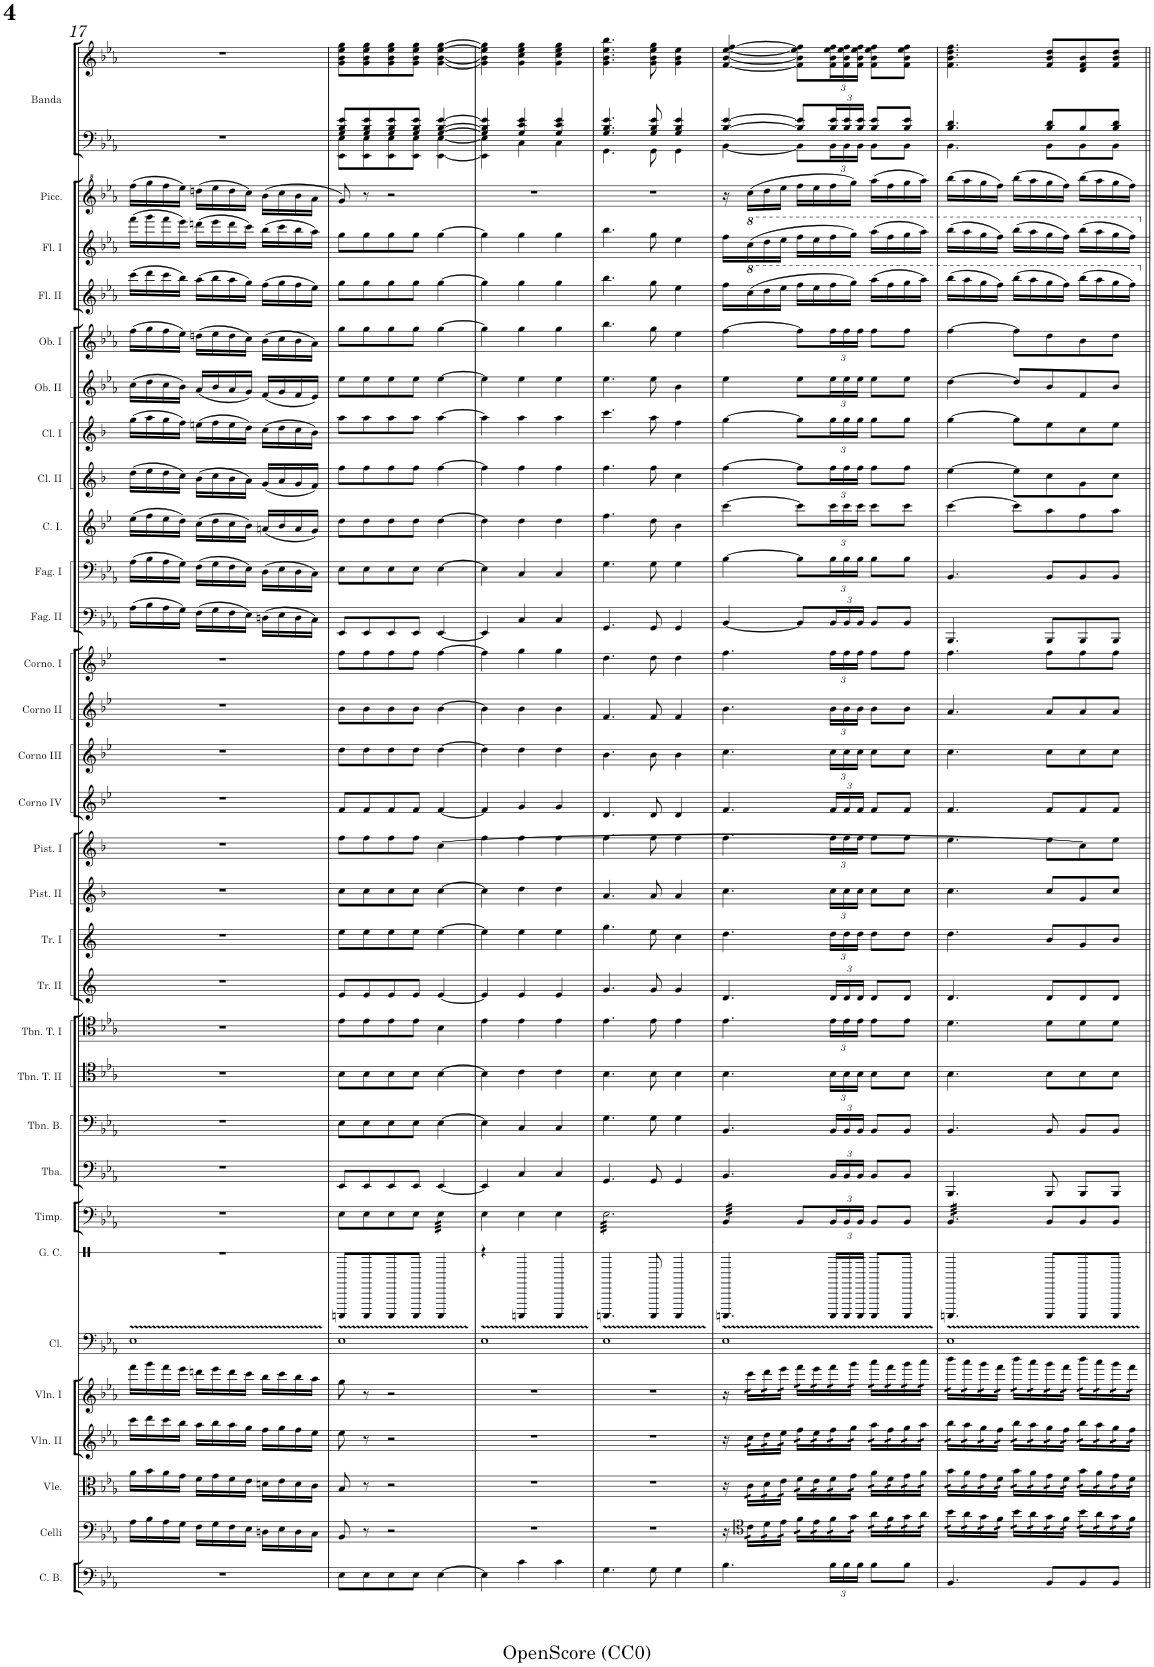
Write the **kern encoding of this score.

**kern	**kern	**kern	**kern	**kern	**kern	**kern	**kern	**kern	**kern	**kern	**kern	**kern	**kern	**kern	**kern	**kern	**kern	**kern	**kern	**kern	**kern	**kern	**kern	**kern	**kern	**kern	**kern	**kern	**kern	**kern	**kern
*part31	*part30	*part29	*part28	*part27	*part26	*part25	*part24	*part23	*part22	*part21	*part20	*part19	*part18	*part17	*part16	*part15	*part14	*part13	*part12	*part11	*part10	*part9	*part8	*part7	*part6	*part5	*part4	*part3	*part2	*part1	*part1
*staff32	*staff31	*staff30	*staff29	*staff28	*staff27	*staff26	*staff25	*staff24	*staff23	*staff22	*staff21	*staff20	*staff19	*staff18	*staff17	*staff16	*staff15	*staff14	*staff13	*staff12	*staff11	*staff10	*staff9	*staff8	*staff7	*staff6	*staff5	*staff4	*staff3	*staff2	*staff1
*I"C. Bassi	*I"Celli	*I"Viole	*I"Violini II	*I"Violini I	*I"Cloches	*I"Gran Cassa	*I"Timpani G. B. Eb.	*I"Tuba	*I"Trombone Basso	*I"Trombone Tenore II	*I"Trombone Tenore I	*I"Trombe Eb II	*I"Trombe Eb I	*I"Pist. Bb II	*I"Pist. Bb I	*I"Corno in F IV	*I"Corno in F III	*I"Corno in F II	*I"Corno in F I	*I"Fagotto II	*I"Fagotto I	*I"Corno Inglese	*I"Clarinetto in Bb II	*I"Clarinetto in Bb I	*I"Oboi II	*I"Oboi I	*I"Flauto II	*I"Flauto I	*I"Piccolo	*I"Banda (ad libitum)	*
*I'C. B.	*I'Celli	*I'Vle.	*I'Vln. II	*I'Vln. I	*I'Cl.	*I'G. C.	*I'Timp.	*I'Tba.	*I'Tbn. B.	*I'Tbn. T. II	*I'Tbn. T. I	*I'Tr. II	*I'Tr. I	*I'Pist. II	*I'Pist. I	*I'Corno IV	*I'Corno III	*I'Corno II	*I'Corno. I	*I'Fag. II	*I'Fag. I	*I'C. I.	*I'Cl. II	*I'Cl. I	*I'Ob. II	*I'Ob. I	*I'Fl. II	*I'Fl. I	*I'Picc.	*I'Banda	*
!!LO:PB:g=z
*clefF4	*clefF4	*clefC3	*clefG2	*clefG2	*clefF4	*clefX	*clefF4	*clefF4	*clefF4	*clefC4	*clefC4	*clefG2	*clefG2	*clefG2	*clefG2	*clefG2	*clefG2	*clefG2	*clefG2	*clefF4	*clefF4	*clefG2	*clefG2	*clefG2	*clefG2	*clefG2	*clefG2	*clefG2	*clefG^2	*clefF4	*clefG2
*Trd7c12	*	*	*	*	*Trd-14c-24	*	*	*	*	*	*	*Trd-2c-3	*Trd-2c-3	*Trd1c2	*Trd1c2	*Trd4c7	*Trd4c7	*Trd4c7	*Trd4c7	*	*	*Trd4c7	*Trd1c2	*Trd1c2	*	*	*	*	*Trd-7c-12	*	*
*k[b-e-a-]	*k[b-e-a-]	*k[b-e-a-]	*k[b-e-a-]	*k[b-e-a-]	*k[b-e-a-]	*k[b-e-a-]	*k[b-e-a-]	*k[b-e-a-]	*k[b-e-a-]	*k[b-e-a-]	*k[b-e-a-]	*k[]	*k[]	*k[b-]	*k[b-]	*k[b-e-]	*k[b-e-]	*k[b-e-]	*k[b-e-]	*k[b-e-a-]	*k[b-e-a-]	*k[b-e-]	*k[b-]	*k[b-]	*k[b-e-a-]	*k[b-e-a-]	*k[b-e-a-]	*k[b-e-a-]	*k[b-e-a-]	*k[b-e-a-]	*k[b-e-a-]
*M3/4	*M3/4	*M3/4	*M3/4	*M3/4	*M3/4	*M3/4	*M3/4	*M3/4	*M3/4	*M3/4	*M3/4	*M3/4	*M3/4	*M3/4	*M3/4	*M3/4	*M3/4	*M3/4	*M3/4	*M3/4	*M3/4	*M3/4	*M3/4	*M3/4	*M3/4	*M3/4	*M3/4	*M3/4	*M3/4	*M3/4	*M3/4
=17	=17	=17	=17	=17	=17	=17	=17	=17	=17	=17	=17	=17	=17	=17	=17	=17	=17	=17	=17	=17	=17	=17	=17	=17	=17	=17	=17	=17	=17	=17	=17
2.r	16A-\LL	16a-\LL	16ccc\LL	16fff\LL	4%3E-	2.r	2.r	2.r	2.r	2.r	2.r	2.r	2.r	2.r	2.r	2.r	2.r	2.r	2.r	(16A-\LL	(16A-\LL	(16ee-\LL	(16dd\LL	(16gg\LL	(16cc\LL	(16ff\LL	(16ccc\LL	(16fff\LL	(16fff\LL	2.r	2.r
.	16B-\	16b-\	16ddd\	16ggg\	.	.	.	.	.	.	.	.	.	.	.	.	.	.	.	16B-\	16B-\	16ff\	16ee\	16aa\	16dd\	16gg\	16ddd\	16ggg\	16ggg\	.	.
.	16A-\	16a-\	16ccc\	16fff\	.	.	.	.	.	.	.	.	.	.	.	.	.	.	.	16A-\	16A-\	16ee-\	16dd\	16gg\	16cc\	16ff\	16ccc\	16fff\	16fff\	.	.
.	16G\JJ	16g\JJ	16bb-\JJ	16eee-\JJ	.	.	.	.	.	.	.	.	.	.	.	.	.	.	.	16G\JJ)	16G\JJ)	16dd\JJ)	16cc\JJ)	16ff\JJ)	16b-\JJ)	16ee-\JJ)	16bb-\JJ)	16eee-\JJ)	16eee-\JJ)	.	.
.	16F\LL	16f\LL	16aa-\LL	16dddn\LL	.	.	.	.	.	.	.	.	.	.	.	.	.	.	.	(16F\LL	(16F\LL	(16cc\LL	(16b-\LL	(16een\LL	(16a-/LL	(16ddn\LL	(16aa-\LL	(16dddn\LL	(16dddn\LL	.	.
.	16G\	16g\	16bb-\	16eee-\	.	.	.	.	.	.	.	.	.	.	.	.	.	.	.	16G\	16G\	16dd\	16cc\	16ff\	16b-/	16ee-\	16bb-\	16eee-\	16eee-\	.	.
.	16F\	16f\	16aa-\	16ddd\	.	.	.	.	.	.	.	.	.	.	.	.	.	.	.	16F\	16F\	16cc\	16b-\	16ee\	16a-/	16dd\	16aa-\	16ddd\	16ddd\	.	.
.	16E-\JJ	16e-\JJ	16gg\JJ	16ccc\JJ	.	.	.	.	.	.	.	.	.	.	.	.	.	.	.	16E-\JJ)	16E-\JJ)	16b-\JJ)	16a\JJ)	16dd\JJ)	16g/JJ)	16cc\JJ)	16gg\JJ)	16ccc\JJ)	16ccc\JJ)	.	.
.	16Dn\LL	16dn\LL	16ff\LL	16bb-\LL	.	.	.	.	.	.	.	.	.	.	.	.	.	.	.	(16Dn\LL	(16D\LL	(16an/LL	(16g/LL	(16cc\LL	(16f/LL	(16b-\LL	(16ff\LL	(16bb-\LL	(16bb-\LL	.	.
.	16E-\	16e-\	16gg\	16ccc\	.	.	.	.	.	.	.	.	.	.	.	.	.	.	.	16E-\	16E-\	16b-/	16a/	16dd\	16g/	16cc\	16gg\	16ccc\	16ccc\	.	.
.	16D\	16d\	16ff\	16bb-\	.	.	.	.	.	.	.	.	.	.	.	.	.	.	.	16D\	16D\	16a/	16g/	16cc\	16f/	16b-\	16ff\	16bb-\	16bb-\	.	.
.	16C\JJ	16c\JJ	16ee-\JJ	16aa-\JJ	.	.	.	.	.	.	.	.	.	.	.	.	.	.	.	16C\JJ)	16C\JJ)	16g/JJ)	16f/JJ)	16b-\JJ)	16e-/JJ)	16a-\JJ)	16ee-\JJ)	16aa-\JJ)	16aa-\JJ	.	.
=18	=18	=18	=18	=18	=18	=18	=18	=18	=18	=18	=18	=18	=18	=18	=18	=18	=18	=18	=18	=18	=18	=18	=18	=18	=18	=18	=18	=18	=18	=18	=18
*	*	*	*	*	*	*	*	*	*	*	*	*	*	*	*	*	*	*	*	*	*	*	*	*	*	*	*	*	*	*^	*
8E-\L	8BB-/	8B-/	8ee-\	8gg\	4%3E-	8BBBn/L	8E-\L	8EE-/L	8E-\L	8B-\L	8e-\L	8e/L	8ee\L	8cc\L	8ff\L	8f/L	8dd\L	8b-\L	8ff\L	8EE-/L	8E-\L	8dd\L	8ff\L	8aa\L	8ee-\L	8gg\L	8gg\L	8gg\L	8gg/)	8G/ 8B-/ 8e-/L	8EE-\ 8E-\L	8g\ 8b-\ 8ee-\ 8gg\L
8E-\	8r	8r	8r	8r	.	8BBB/	8E-\	8EE-/	8E-\	8B-\	8e-\	8e/	8ee\	8cc\	8ff\	8f/	8dd\	8b-\	8ff\	8EE-/	8E-\	8dd\	8ff\	8aa\	8ee-\	8gg\	8gg\	8gg\	8r	8G/ 8B-/ 8e-/	8EE-\ 8E-\	8g\ 8b-\ 8ee-\ 8gg\
8E-\	2r	2r	2r	2r	.	8BBB/	8E-\	8EE-/	8E-\	8B-\	8e-\	8e/	8ee\	8cc\	8ff\	8f/	8dd\	8b-\	8ff\	8EE-/	8E-\	8dd\	8ff\	8aa\	8ee-\	8gg\	8gg\	8gg\	2r	8G/ 8B-/ 8e-/	8EE-\ 8E-\	8g\ 8b-\ 8ee-\ 8gg\
8E-\J	.	.	.	.	.	8BBB/J	8E-\J	8EE-/J	8E-\J	8B-\J	8e-\J	8e/J	8ee\J	8cc\J	8ff\J	8f/J	8dd\J	8b-\J	8ff\J	8EE-/J	8E-\J	8dd\J	8ff\J	8aa\J	8ee-\J	8gg\J	8gg\J	8gg\J	.	8G/ 8B-/ 8e-/J	8EE-\ 8E-\J	8g\ 8b-\ 8ee-\ 8gg\J
*	*	*	*	*	*	*	*tremolo	*	*	*	*	*	*	*	*	*	*	*	*	*	*	*	*	*	*	*	*	*	*	*	*	*
[4E-\	.	.	.	.	.	4BBB/	32E-\LLL	[4EE-/	[4E-\	[4B-\	4B-\	[4e/	[4ee\	[4cc\	[4cc\	[4f/	[4dd\	[4b-\	[4ff\	[4EE-/	[4E-\	[4dd\	[4ff\	[4aa\	[4ee-\	[4gg\	[4gg\	[4gg\	.	[4G/ [4B-/ [4e-/	[4EE-\ [4E-\	[4g\ [4b-\ [4ee-\ [4gg\
.	.	.	.	.	.	.	32E-\	.	.	.	.	.	.	.	.	.	.	.	.	.	.	.	.	.	.	.	.	.	.	.	.	.
.	.	.	.	.	.	.	32E-\	.	.	.	.	.	.	.	.	.	.	.	.	.	.	.	.	.	.	.	.	.	.	.	.	.
.	.	.	.	.	.	.	32E-\	.	.	.	.	.	.	.	.	.	.	.	.	.	.	.	.	.	.	.	.	.	.	.	.	.
.	.	.	.	.	.	.	32E-\	.	.	.	.	.	.	.	.	.	.	.	.	.	.	.	.	.	.	.	.	.	.	.	.	.
.	.	.	.	.	.	.	32E-\	.	.	.	.	.	.	.	.	.	.	.	.	.	.	.	.	.	.	.	.	.	.	.	.	.
.	.	.	.	.	.	.	32E-\	.	.	.	.	.	.	.	.	.	.	.	.	.	.	.	.	.	.	.	.	.	.	.	.	.
.	.	.	.	.	.	.	32E-\JJJ	.	.	.	.	.	.	.	.	.	.	.	.	.	.	.	.	.	.	.	.	.	.	.	.	.
*	*	*	*	*	*	*	*Xtremolo	*	*	*	*	*	*	*	*	*	*	*	*	*	*	*	*	*	*	*	*	*	*	*	*	*
=19	=19	=19	=19	=19	=19	=19	=19	=19	=19	=19	=19	=19	=19	=19	=19	=19	=19	=19	=19	=19	=19	=19	=19	=19	=19	=19	=19	=19	=19	=19	=19	=19
4E-\]	2.r	2.r	2.r	2.r	4%3E-	4r	4E-\	4EE-/]	4E-\]	4B-\]	4e-\	4e/]	4ee\]	4cc\]	4ff\	4f/]	4dd\]	4b-\]	4ff\]	4EE-/]	4E-\]	4dd\]	4ff\]	4aa\]	4ee-\]	4gg\]	4gg\]	4gg\]	2.r	4G/] 4B-/] 4e-/]	4EE-\] 4E-\]	4g\] 4b-\] 4ee-\] 4gg\]
4c\	.	.	.	.	.	4BBBn/	4E-\	4C/	4C/	4c\	4e-\	4e/	4ee\	4dd\	4ff\	4g/	4dd\	4b-\	4gg\	4C/	4C/	4dd\	4ff\	4aa\	4ee-\	4gg\	4gg\	4gg\	.	4G/ 4c/ 4e-/	4C\	4g\ 4cc\ 4ee-\ 4gg\
4c\	.	.	.	.	.	4BBB/	4E-\	4C/	4C/	4c\	4e-\	4e/	4ee\	4dd\	4ff\	4g/	4dd\	4b-\	4gg\	4C/	4C/	4dd\	4ff\	4aa\	4ee-\	4gg\	4gg\	4gg\	.	4G/ 4c/ 4e-/	4C\	4g\ 4cc\ 4ee-\ 4gg\
=20	=20	=20	=20	=20	=20	=20	=20	=20	=20	=20	=20	=20	=20	=20	=20	=20	=20	=20	=20	=20	=20	=20	=20	=20	=20	=20	=20	=20	=20	=20	=20	=20
*	*	*	*	*	*	*	*tremolo	*	*	*	*	*	*	*	*	*	*	*	*	*	*	*	*	*	*	*	*	*	*	*	*	*
4.G\	2.r	2.r	2.r	2.r	4%3E-	4.BBBn/	32E-\LLL	4.GG/	4.G\	4.B-\	4.e-\	4.g/	4.gg\	4.a/	4.ff\	4.d/	4.b-\	4.f/	4.dd\	4.GG/	4.G\	4.ff\	4.ff\	4.ccc\	4.ee-\	4.bb-\	4.bb-\	4.bb-\	2.r	4.G/ 4.B-/ 4.e-/	4.GG\	4.g\ 4.b-\ 4.ee-\ 4.bb-\
.	.	.	.	.	.	.	32E-\	.	.	.	.	.	.	.	.	.	.	.	.	.	.	.	.	.	.	.	.	.	.	.	.	.
.	.	.	.	.	.	.	32E-\	.	.	.	.	.	.	.	.	.	.	.	.	.	.	.	.	.	.	.	.	.	.	.	.	.
.	.	.	.	.	.	.	32E-\	.	.	.	.	.	.	.	.	.	.	.	.	.	.	.	.	.	.	.	.	.	.	.	.	.
.	.	.	.	.	.	.	32E-\	.	.	.	.	.	.	.	.	.	.	.	.	.	.	.	.	.	.	.	.	.	.	.	.	.
.	.	.	.	.	.	.	32E-\	.	.	.	.	.	.	.	.	.	.	.	.	.	.	.	.	.	.	.	.	.	.	.	.	.
.	.	.	.	.	.	.	32E-\	.	.	.	.	.	.	.	.	.	.	.	.	.	.	.	.	.	.	.	.	.	.	.	.	.
.	.	.	.	.	.	.	32E-\	.	.	.	.	.	.	.	.	.	.	.	.	.	.	.	.	.	.	.	.	.	.	.	.	.
.	.	.	.	.	.	.	32E-\	.	.	.	.	.	.	.	.	.	.	.	.	.	.	.	.	.	.	.	.	.	.	.	.	.
.	.	.	.	.	.	.	32E-\	.	.	.	.	.	.	.	.	.	.	.	.	.	.	.	.	.	.	.	.	.	.	.	.	.
.	.	.	.	.	.	.	32E-\	.	.	.	.	.	.	.	.	.	.	.	.	.	.	.	.	.	.	.	.	.	.	.	.	.
.	.	.	.	.	.	.	32E-\	.	.	.	.	.	.	.	.	.	.	.	.	.	.	.	.	.	.	.	.	.	.	.	.	.
8G\	.	.	.	.	.	8BBB/	32E-\	8GG/	8G\	8B-\	8e-\	8g/	8ee\	8a/	8ff\	8d/	8b-\	8f/	8dd\	8GG/	8G\	8dd\	8ff\	8aa\	8ee-\	8gg\	8gg\	8gg\	.	8G/ 8B-/ 8e-/	8GG\	8g\ 8b-\ 8ee-\ 8gg\
.	.	.	.	.	.	.	32E-\	.	.	.	.	.	.	.	.	.	.	.	.	.	.	.	.	.	.	.	.	.	.	.	.	.
.	.	.	.	.	.	.	32E-\	.	.	.	.	.	.	.	.	.	.	.	.	.	.	.	.	.	.	.	.	.	.	.	.	.
.	.	.	.	.	.	.	32E-\	.	.	.	.	.	.	.	.	.	.	.	.	.	.	.	.	.	.	.	.	.	.	.	.	.
4G\	.	.	.	.	.	4BBB/	32E-\	4GG/	4G\	4B-\	4e-\	4g/	4cc\	4a/	4ff\	4d/	4b-\	4f/	4dd\	4GG/	4G\	4b-\	4cc\	4ff\	4b-\	4ee-\	4ee-\	4ee-\	.	4G/ 4B-/ 4e-/	4GG\	4g\ 4b-\ 4ee-\
.	.	.	.	.	.	.	32E-\	.	.	.	.	.	.	.	.	.	.	.	.	.	.	.	.	.	.	.	.	.	.	.	.	.
.	.	.	.	.	.	.	32E-\	.	.	.	.	.	.	.	.	.	.	.	.	.	.	.	.	.	.	.	.	.	.	.	.	.
.	.	.	.	.	.	.	32E-\	.	.	.	.	.	.	.	.	.	.	.	.	.	.	.	.	.	.	.	.	.	.	.	.	.
.	.	.	.	.	.	.	32E-\	.	.	.	.	.	.	.	.	.	.	.	.	.	.	.	.	.	.	.	.	.	.	.	.	.
.	.	.	.	.	.	.	32E-\	.	.	.	.	.	.	.	.	.	.	.	.	.	.	.	.	.	.	.	.	.	.	.	.	.
.	.	.	.	.	.	.	32E-\	.	.	.	.	.	.	.	.	.	.	.	.	.	.	.	.	.	.	.	.	.	.	.	.	.
.	.	.	.	.	.	.	32E-\JJJ	.	.	.	.	.	.	.	.	.	.	.	.	.	.	.	.	.	.	.	.	.	.	.	.	.
=21	=21	=21	=21	=21	=21	=21	=21	=21	=21	=21	=21	=21	=21	=21	=21	=21	=21	=21	=21	=21	=21	=21	=21	=21	=21	=21	=21	=21	=21	=21	=21	=21
4.B-\	16r	16r	16r	16r	4%3E-	4.BBBn/	32BB-/LLL	4.BB-/	4.BB-/	4.B-\	4.e-\	4.d/	4.dd\	4.cc\	4.ff\	4.f/	4.cc\	4.b-\	4.ff\	[4BB-/	[4B-\	[4ccc\	[4ff\	[4gg\	4ee-\	[4ff\	16ff\LL	16ff\LL	16r	[4B-/ [4e-/	[4BB-\	[4f/ [4b-/ [4ee-/ [4ff/
.	.	.	.	.	.	.	32BB-/	.	.	.	.	.	.	.	.	.	.	.	.	.	.	.	.	.	.	.	.	.	.	.	.	.
*	*clefC4	*	*	*	*	*	*	*	*	*	*	*	*	*	*	*	*	*	*	*	*	*	*	*	*	*	*	*	*	*	*	*
*	*	*	*	*	*	*	*	*	*	*	*	*	*	*	*	*	*	*	*	*	*	*	*	*	*	*	*8va	*	*	*	*	*
*	*	*	*	*	*	*	*	*	*	*	*	*	*	*	*	*	*	*	*	*	*	*	*	*	*	*	*	*8va	*	*	*	*
*	*tremolo	*	*	*	*	*	*	*	*	*	*	*	*	*	*	*	*	*	*	*	*	*	*	*	*	*	*	*	*	*	*	*
*	*	*tremolo	*	*	*	*	*	*	*	*	*	*	*	*	*	*	*	*	*	*	*	*	*	*	*	*	*	*	*	*	*	*
*	*	*	*tremolo	*	*	*	*	*	*	*	*	*	*	*	*	*	*	*	*	*	*	*	*	*	*	*	*	*	*	*	*	*
*	*	*	*	*tremolo	*	*	*	*	*	*	*	*	*	*	*	*	*	*	*	*	*	*	*	*	*	*	*	*	*	*	*	*
.	32c\LLL	32c\LLL	32cc\LLL	32ccc\LLL	.	.	32BB-/	.	.	.	.	.	.	.	.	.	.	.	.	.	.	.	.	.	.	.	(16ccc\	(16ccc\	(16ccc\LL	.	.	.
.	32c\	32c\	32cc\	32ccc\	.	.	32BB-/	.	.	.	.	.	.	.	.	.	.	.	.	.	.	.	.	.	.	.	.	.	.	.	.	.
.	32d\	32d\	32dd\	32ddd\	.	.	32BB-/	.	.	.	.	.	.	.	.	.	.	.	.	.	.	.	.	.	.	.	16ddd\	16ddd\	16ddd\	.	.	.
.	32d\	32d\	32dd\	32ddd\	.	.	32BB-/	.	.	.	.	.	.	.	.	.	.	.	.	.	.	.	.	.	.	.	.	.	.	.	.	.
.	32e-\	32e-\	32ee-\	32eee-\	.	.	32BB-/	.	.	.	.	.	.	.	.	.	.	.	.	.	.	.	.	.	.	.	16eee-\JJ	16eee-\JJ	16eee-\JJ	.	.	.
.	32e-\JJJ	32e-\JJJ	32ee-\JJJ	32eee-\JJJ	.	.	32BB-/JJJ	.	.	.	.	.	.	.	.	.	.	.	.	.	.	.	.	.	.	.	.	.	.	.	.	.
*	*	*	*	*	*	*	*Xtremolo	*	*	*	*	*	*	*	*	*	*	*	*	*	*	*	*	*	*	*	*	*	*	*	*	*
.	32f\LLL	32f\LLL	32ff\LLL	32fff\LLL	.	.	8BB-/L	.	.	.	.	.	.	.	.	.	.	.	.	8BB-/L]	8B-\L]	8ccc\L]	8ff\L]	8gg\L]	8ee-\L	8ff\L]	16fff\LL	16fff\LL	16fff\LL	8B-/] 8e-/]L	8BB-\L]	8f\] 8b-\] 8ee-\] 8ff\]L
.	32f\	32f\	32ff\	32fff\	.	.	.	.	.	.	.	.	.	.	.	.	.	.	.	.	.	.	.	.	.	.	.	.	.	.	.	.
.	32e-\	32e-\	32ee-\	32eee-\	.	.	.	.	.	.	.	.	.	.	.	.	.	.	.	.	.	.	.	.	.	.	16eee-\	16eee-\	16eee-\	.	.	.
.	32e-\	32e-\	32ee-\	32eee-\	.	.	.	.	.	.	.	.	.	.	.	.	.	.	.	.	.	.	.	.	.	.	.	.	.	.	.	.
*Xbrackettup	*	*	*	*	*	*Xbrackettup	*Xbrackettup	*Xbrackettup	*Xbrackettup	*Xbrackettup	*Xbrackettup	*Xbrackettup	*Xbrackettup	*Xbrackettup	*Xbrackettup	*Xbrackettup	*Xbrackettup	*Xbrackettup	*Xbrackettup	*Xbrackettup	*Xbrackettup	*Xbrackettup	*Xbrackettup	*Xbrackettup	*Xbrackettup	*Xbrackettup	*	*	*	*Xbrackettup	*	*Xbrackettup
24B-\LL	32f\	32f\	32ff\	32fff\	.	24BBB/LL	24BB-/L	24BB-/LL	24BB-/LL	24B-\LL	24e-\LL	24d/LL	24dd\LL	24cc\LL	24ff\LL	24f/LL	24cc\LL	24b-\LL	24ff\LL	24BB-/L	24B-\L	24ccc\L	24ff\L	24gg\L	24ee-\L	24ff\L	16fff\	16fff\	16fff\	24B-/ 24e-/L	24BB-\L	24f\ 24b-\ 24ee-\ 24ff\L
.	32f\	32f\	32ff\	32fff\	.	.	.	.	.	.	.	.	.	.	.	.	.	.	.	.	.	.	.	.	.	.	.	.	.	.	.	.
24B-\	.	.	.	.	.	24BBB/	24BB-/	24BB-/	24BB-/	24B-\	24e-\	24d/	24dd\	24cc\	24ff\	24f/	24cc\	24b-\	24ff\	24BB-/	24B-\	24ccc\	24ff\	24gg\	24ee-\	24ff\	.	.	.	24B-/ 24e-/	24BB-\	24f\ 24b-\ 24ee-\ 24ff\
.	32g\	32g\	32gg\	32ggg\	.	.	.	.	.	.	.	.	.	.	.	.	.	.	.	.	.	.	.	.	.	.	16ggg\JJ)	16ggg\JJ)	16ggg\JJ)	.	.	.
24B-\JJ	.	.	.	.	.	24BBB/JJ	24BB-/JJ	24BB-/JJ	24BB-/JJ	24B-\JJ	24e-\JJ	24d/JJ	24dd\JJ	24cc\JJ	24ff\JJ	24f/JJ	24cc\JJ	24b-\JJ	24ff\JJ	24BB-/JJ	24B-\JJ	24ccc\JJ	24ff\JJ	24gg\JJ	24ee-\JJ	24ff\JJ	.	.	.	24B-/ 24e-/JJ	24BB-\JJ	24f\ 24b-\ 24ee-\ 24ff\JJ
.	32g\JJJ	32g\JJJ	32gg\JJJ	32ggg\JJJ	.	.	.	.	.	.	.	.	.	.	.	.	.	.	.	.	.	.	.	.	.	.	.	.	.	.	.	.
8B-\L	32a-\LLL	32a-\LLL	32aa-\LLL	32aaa-\LLL	.	8BBB/L	8BB-/L	8BB-/L	8BB-/L	8B-\L	8e-\L	8d/L	8dd\L	8cc\L	8ff\L	8f/L	8cc\L	8b-\L	8ff\L	8BB-/L	8B-\L	8ccc\L	8ff\L	8gg\L	8ee-\L	8ff\L	(16aaa-\LL	(16aaa-\LL	(16aaa-\LL	8B-/ 8e-/L	8BB-\L	8f\ 8b-\ 8ee-\ 8ff\L
.	32a-\	32a-\	32aa-\	32aaa-\	.	.	.	.	.	.	.	.	.	.	.	.	.	.	.	.	.	.	.	.	.	.	.	.	.	.	.	.
.	32f\	32f\	32ff\	32fff\	.	.	.	.	.	.	.	.	.	.	.	.	.	.	.	.	.	.	.	.	.	.	16fff\	16fff\	16fff\	.	.	.
.	32f\	32f\	32ff\	32fff\	.	.	.	.	.	.	.	.	.	.	.	.	.	.	.	.	.	.	.	.	.	.	.	.	.	.	.	.
8B-\J	32g\	32g\	32gg\	32ggg\	.	8BBB/J	8BB-/J	8BB-/J	8BB-/J	8B-\J	8e-\J	8d/J	8dd\J	8cc\J	8ff\J	8f/J	8cc\J	8b-\J	8ff\J	8BB-/J	8B-\J	8ccc\J	8ff\J	8gg\J	8ee-\J	8ff\J	16ggg\	16ggg\	16ggg\	8B-/ 8e-/J	8BB-\J	8f\ 8b-\ 8ee-\ 8ff\J
.	32g\	32g\	32gg\	32ggg\	.	.	.	.	.	.	.	.	.	.	.	.	.	.	.	.	.	.	.	.	.	.	.	.	.	.	.	.
.	32a-\	32a-\	32aa-\	32aaa-\	.	.	.	.	.	.	.	.	.	.	.	.	.	.	.	.	.	.	.	.	.	.	16aaa-\JJ)	16aaa-\JJ)	16aaa-\JJ)	.	.	.
.	32a-\JJJ	32a-\JJJ	32aa-\JJJ	32aaa-\JJJ	.	.	.	.	.	.	.	.	.	.	.	.	.	.	.	.	.	.	.	.	.	.	.	.	.	.	.	.
=22	=22	=22	=22	=22	=22	=22	=22	=22	=22	=22	=22	=22	=22	=22	=22	=22	=22	=22	=22	=22	=22	=22	=22	=22	=22	=22	=22	=22	=22	=22	=22	=22
*	*	*	*	*	*	*	*tremolo	*	*	*	*	*	*	*	*	*	*	*	*	*	*	*	*	*	*	*	*	*	*	*	*	*
4.BB-/	32b-\LLL	32b-\LLL	32bb-\LLL	32bbb-\LLL	4%3E-	4.BBBn/	32BB-/LLL	4.BBB-/	4.BB-/	4.B-\	4.d\	4.d/	4.dd\	4.cc\	4.ee\	4.f/	4.cc\	4.a/	4.ff\	4.BBB-/	4.BB-/	[4ccc\	[4ee\	[4gg\	[4dd\	[4ff\	(16bbb-\LL	(16bbb-\LL	(16bbb-\LL	4.B-/ 4.d/	4.BB-\	4.f\ 4.b-\ 4.dd\ 4.ff\
.	32b-\	32b-\	32bb-\	32bbb-\	.	.	32BB-/	.	.	.	.	.	.	.	.	.	.	.	.	.	.	.	.	.	.	.	.	.	.	.	.	.
.	32a-\	32a-\	32aa-\	32aaa-\	.	.	32BB-/	.	.	.	.	.	.	.	.	.	.	.	.	.	.	.	.	.	.	.	16aaa-\	16aaa-\	16aaa-\	.	.	.
.	32a-\	32a-\	32aa-\	32aaa-\	.	.	32BB-/	.	.	.	.	.	.	.	.	.	.	.	.	.	.	.	.	.	.	.	.	.	.	.	.	.
.	32g\	32g\	32gg\	32ggg\	.	.	32BB-/	.	.	.	.	.	.	.	.	.	.	.	.	.	.	.	.	.	.	.	16ggg\	16ggg\	16ggg\	.	.	.
.	32g\	32g\	32gg\	32ggg\	.	.	32BB-/	.	.	.	.	.	.	.	.	.	.	.	.	.	.	.	.	.	.	.	.	.	.	.	.	.
.	32f\	32f\	32ff\	32fff\	.	.	32BB-/	.	.	.	.	.	.	.	.	.	.	.	.	.	.	.	.	.	.	.	16fff\JJ)	16fff\JJ)	16fff\JJ)	.	.	.
.	32f\JJJ	32f\JJJ	32ff\JJJ	32fff\JJJ	.	.	32BB-/	.	.	.	.	.	.	.	.	.	.	.	.	.	.	.	.	.	.	.	.	.	.	.	.	.
.	32b-\LLL	32b-\LLL	32bb-\LLL	32bbb-\LLL	.	.	32BB-/	.	.	.	.	.	.	.	.	.	.	.	.	.	.	8ccc\L]	8ee\L]	8gg\L]	8dd/L]	8ff\L]	(16bbb-\LL	(16bbb-\LL	(16bbb-\LL	.	.	.
.	32b-\	32b-\	32bb-\	32bbb-\	.	.	32BB-/	.	.	.	.	.	.	.	.	.	.	.	.	.	.	.	.	.	.	.	.	.	.	.	.	.
.	32a-\	32a-\	32aa-\	32aaa-\	.	.	32BB-/	.	.	.	.	.	.	.	.	.	.	.	.	.	.	.	.	.	.	.	16aaa-\	16aaa-\	16aaa-\	.	.	.
.	32a-\	32a-\	32aa-\	32aaa-\	.	.	32BB-/JJJ	.	.	.	.	.	.	.	.	.	.	.	.	.	.	.	.	.	.	.	.	.	.	.	.	.
*	*	*	*	*	*	*	*Xtremolo	*	*	*	*	*	*	*	*	*	*	*	*	*	*	*	*	*	*	*	*	*	*	*	*	*
8BB-/L	32g\	32g\	32gg\	32ggg\	.	8BBB/L	8BB-/L	8BBB-/	8BB-/	8B-\L	8d\L	8d/L	8b/L	8cc/L	8ee\L	8f/L	8cc\L	8a/L	8ff\L	8BBB-/L	8BB-/L	8aa\	8cc\	8ee\	8b-/	8dd\	16ggg\	16ggg\	16ggg\	8B-/ 8d/L	8BB-\L	8f/ 8b-/ 8dd/L
.	32g\	32g\	32gg\	32ggg\	.	.	.	.	.	.	.	.	.	.	.	.	.	.	.	.	.	.	.	.	.	.	.	.	.	.	.	.
.	32f\	32f\	32ff\	32fff\	.	.	.	.	.	.	.	.	.	.	.	.	.	.	.	.	.	.	.	.	.	.	16fff\JJ)	16fff\JJ)	16fff\JJ)	.	.	.
.	32f\JJJ	32f\JJJ	32ff\JJJ	32fff\JJJ	.	.	.	.	.	.	.	.	.	.	.	.	.	.	.	.	.	.	.	.	.	.	.	.	.	.	.	.
8BB-/	32b-\LLL	32b-\LLL	32bb-\LLL	32bbb-\LLL	.	8BBB/	8BB-/	8BBB-/L	8BB-/L	8B-\	8d\	8d/	8g/	8g/	8cc\]	8f/	8cc\	8a/	8ff\	8BBB-/	8BB-/	8ff\	8g\	8cc\	8f/	8b-\	(16bbb-\LL	(16bbb-\LL	(16bbb-\LL	8B-/	8BB-\	8d/ 8f/ 8b-/
.	32b-\	32b-\	32bb-\	32bbb-\	.	.	.	.	.	.	.	.	.	.	.	.	.	.	.	.	.	.	.	.	.	.	.	.	.	.	.	.
.	32a-\	32a-\	32aa-\	32aaa-\	.	.	.	.	.	.	.	.	.	.	.	.	.	.	.	.	.	.	.	.	.	.	16aaa-\	16aaa-\	16aaa-\	.	.	.
.	32a-\	32a-\	32aa-\	32aaa-\	.	.	.	.	.	.	.	.	.	.	.	.	.	.	.	.	.	.	.	.	.	.	.	.	.	.	.	.
8BB-/J	32g\	32g\	32gg\	32ggg\	.	8BBB/J	8BB-/J	8BBB-/J	8BB-/J	8B-\J	8d\J	8d/J	8b/J	8cc/J	8ee\J	8f/J	8cc\J	8a/J	8ff\J	8BBB-/J	8BB-/J	8aa\J	8cc\J	8ee\J	8b-/J	8dd\J	16ggg\	16ggg\	16ggg\	8B-/ 8d/J	8BB-\J	8f/ 8b-/ 8dd/J
.	32g\	32g\	32gg\	32ggg\	.	.	.	.	.	.	.	.	.	.	.	.	.	.	.	.	.	.	.	.	.	.	.	.	.	.	.	.
.	32f\	32f\	32ff\	32fff\	.	.	.	.	.	.	.	.	.	.	.	.	.	.	.	.	.	.	.	.	.	.	16fff\JJ)	16fff\JJ)	16fff\JJ)	.	.	.
.	32f\JJJ	32f\JJJ	32ff\JJJ	32fff\JJJ	.	.	.	.	.	.	.	.	.	.	.	.	.	.	.	.	.	.	.	.	.	.	.	.	.	.	.	.
*	*	*	*	*Xtremolo	*	*	*	*	*	*	*	*	*	*	*	*	*	*	*	*	*	*	*	*	*	*	*	*	*	*	*	*
*	*	*	*Xtremolo	*	*	*	*	*	*	*	*	*	*	*	*	*	*	*	*	*	*	*	*	*	*	*	*	*	*	*	*	*
*	*	*Xtremolo	*	*	*	*	*	*	*	*	*	*	*	*	*	*	*	*	*	*	*	*	*	*	*	*	*	*	*	*	*	*
*	*Xtremolo	*	*	*	*	*	*	*	*	*	*	*	*	*	*	*	*	*	*	*	*	*	*	*	*	*	*	*	*	*	*	*
*	*	*	*	*	*	*	*	*	*	*	*	*	*	*	*	*	*	*	*	*	*	*	*	*	*	*	*	*	*	*v	*v	*
*	*	*	*	*	*	*	*	*	*	*	*	*	*	*	*	*	*	*	*	*	*	*	*	*	*	*	*X8va	*	*	*	*
*	*	*	*	*	*	*	*	*	*	*	*	*	*	*	*	*	*	*	*	*	*	*	*	*	*	*	*	*X8va	*	*	*
=||	=||	=||	=||	=||	=||	=||	=||	=||	=||	=||	=||	=||	=||	=||	=||	=||	=||	=||	=||	=||	=||	=||	=||	=||	=||	=||	=||	=||	=||	=||	=||
*-	*-	*-	*-	*-	*-	*-	*-	*-	*-	*-	*-	*-	*-	*-	*-	*-	*-	*-	*-	*-	*-	*-	*-	*-	*-	*-	*-	*-	*-	*-	*-
